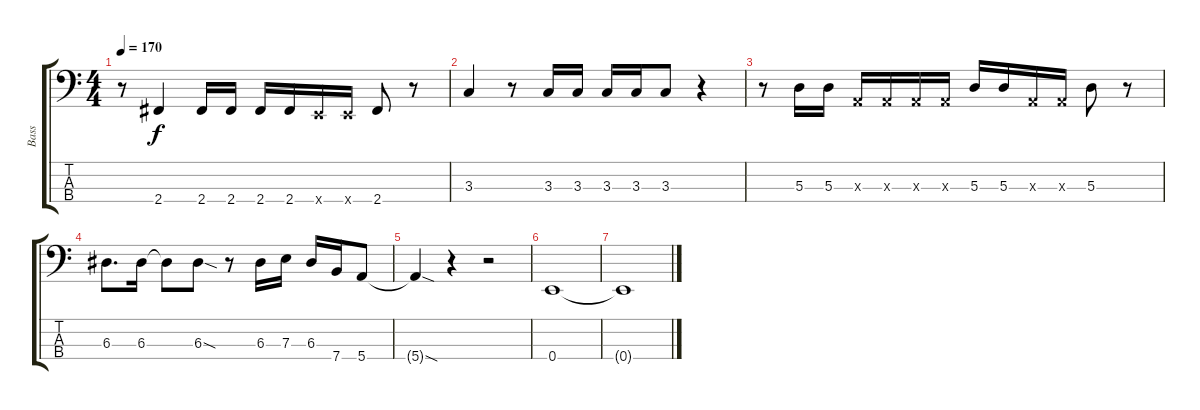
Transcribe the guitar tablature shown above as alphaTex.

\track ("Bass" "Bass") {instrument electricbasspick}
\staff {score tabs}
\tuning (G2 D2 A1 E1) {hide}
\ts (4 4)
\tempo 170
\clef f4
\ks c
r.8{dy f} 2.4.4 2.4.16 2.4.16 2.4.16 2.4.16 0.4{x}.16 0.4{x}.16 2.4.8 r.8 |
3.3.4 r.8 3.3.16 3.3.16 3.3.16 3.3.16 3.3.8 r.4 |
r.8 5.3.16 5.3.16 0.3{x}.16 0.3{x}.16 0.3{x}.16 0.3{x}.16 5.3.16 5.3.16 0.3{x}.16 0.3{x}.16 5.3.8 r.8 |
6.3.8{d} 6.3.16 6.3{t}.8 6.3{sod}.8 r.8 6.3.16 7.3.16 6.3.16 7.4.16 5.4.8 |
5.4{sod t}.4 r.4 r.2 |
0.4.1 |
0.4{t}.1
